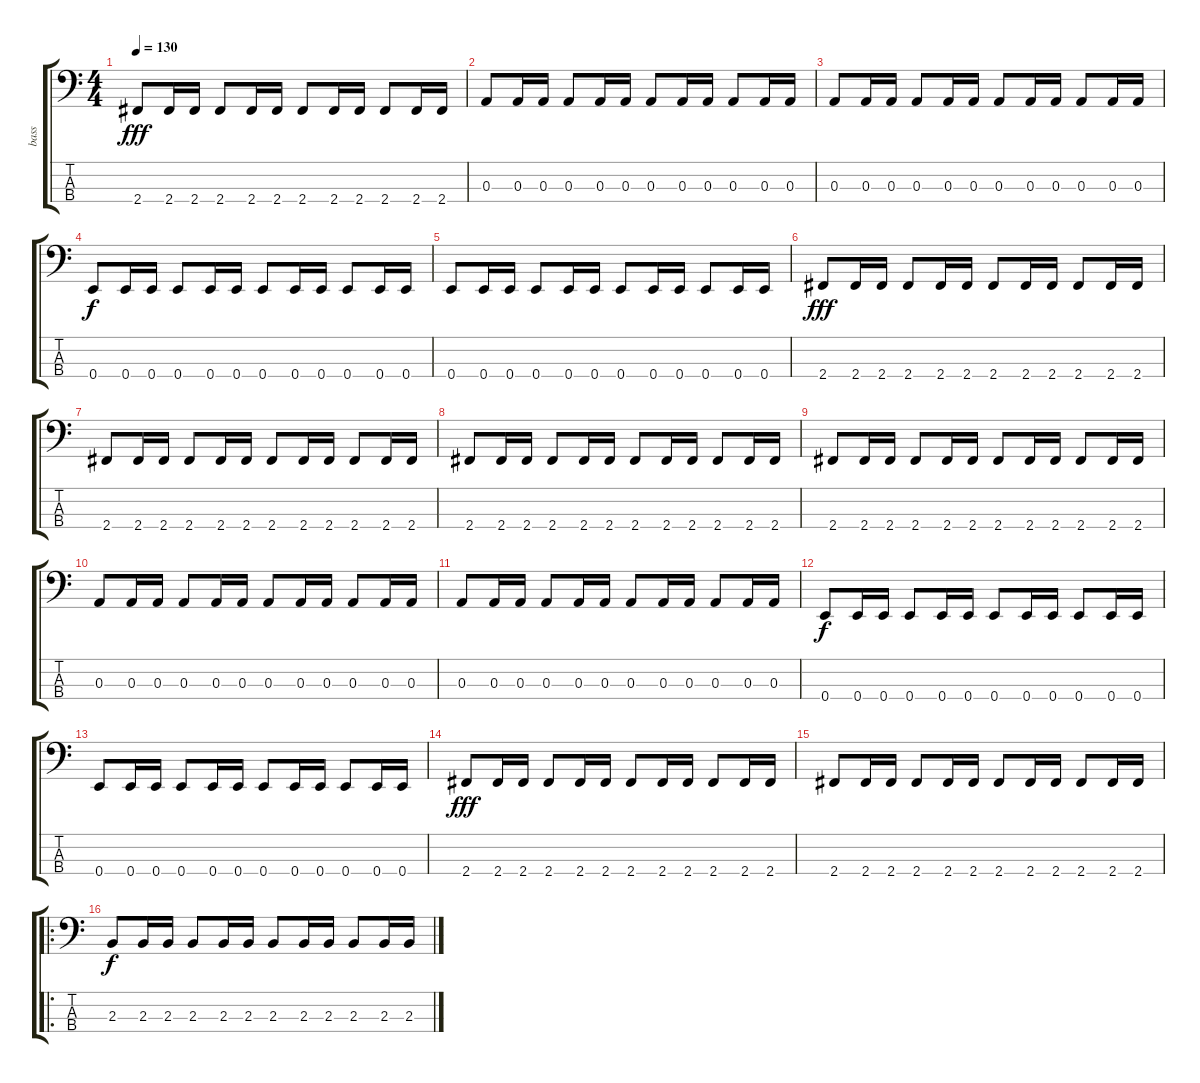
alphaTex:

\track ("bass" "bass") {solo instrument electricbassfinger}
\staff {score tabs}
\tuning (G2 D2 A1 E1) {hide}
\ts (4 4)
\tempo 130
\clef f4
\ks c
2.4.8{dy fff} 2.4.16 2.4.16 2.4.8 2.4.16 2.4.16 2.4.8 2.4.16 2.4.16 2.4.8 2.4.16 2.4.16 |
0.3.8 0.3.16 0.3.16 0.3.8 0.3.16 0.3.16 0.3.8 0.3.16 0.3.16 0.3.8 0.3.16 0.3.16 |
0.3.8 0.3.16 0.3.16 0.3.8 0.3.16 0.3.16 0.3.8 0.3.16 0.3.16 0.3.8 0.3.16 0.3.16 |
0.4.8{dy f} 0.4.16 0.4.16 0.4.8 0.4.16 0.4.16 0.4.8 0.4.16 0.4.16 0.4.8 0.4.16 0.4.16 |
0.4.8 0.4.16 0.4.16 0.4.8 0.4.16 0.4.16 0.4.8 0.4.16 0.4.16 0.4.8 0.4.16 0.4.16 |
2.4.8{dy fff} 2.4.16 2.4.16 2.4.8 2.4.16 2.4.16 2.4.8 2.4.16 2.4.16 2.4.8 2.4.16 2.4.16 |
2.4.8 2.4.16 2.4.16 2.4.8 2.4.16 2.4.16 2.4.8 2.4.16 2.4.16 2.4.8 2.4.16 2.4.16 |
2.4.8 2.4.16 2.4.16 2.4.8 2.4.16 2.4.16 2.4.8 2.4.16 2.4.16 2.4.8 2.4.16 2.4.16 |
2.4.8 2.4.16 2.4.16 2.4.8 2.4.16 2.4.16 2.4.8 2.4.16 2.4.16 2.4.8 2.4.16 2.4.16 |
0.3.8 0.3.16 0.3.16 0.3.8 0.3.16 0.3.16 0.3.8 0.3.16 0.3.16 0.3.8 0.3.16 0.3.16 |
0.3.8 0.3.16 0.3.16 0.3.8 0.3.16 0.3.16 0.3.8 0.3.16 0.3.16 0.3.8 0.3.16 0.3.16 |
0.4.8{dy f} 0.4.16 0.4.16 0.4.8 0.4.16 0.4.16 0.4.8 0.4.16 0.4.16 0.4.8 0.4.16 0.4.16 |
0.4.8 0.4.16 0.4.16 0.4.8 0.4.16 0.4.16 0.4.8 0.4.16 0.4.16 0.4.8 0.4.16 0.4.16 |
2.4.8{dy fff} 2.4.16 2.4.16 2.4.8 2.4.16 2.4.16 2.4.8 2.4.16 2.4.16 2.4.8 2.4.16 2.4.16 |
2.4.8 2.4.16 2.4.16 2.4.8 2.4.16 2.4.16 2.4.8 2.4.16 2.4.16 2.4.8 2.4.16 2.4.16 |
\ro
2.3.8{dy f} 2.3.16 2.3.16 2.3.8 2.3.16 2.3.16 2.3.8 2.3.16 2.3.16 2.3.8 2.3.16 2.3.16
